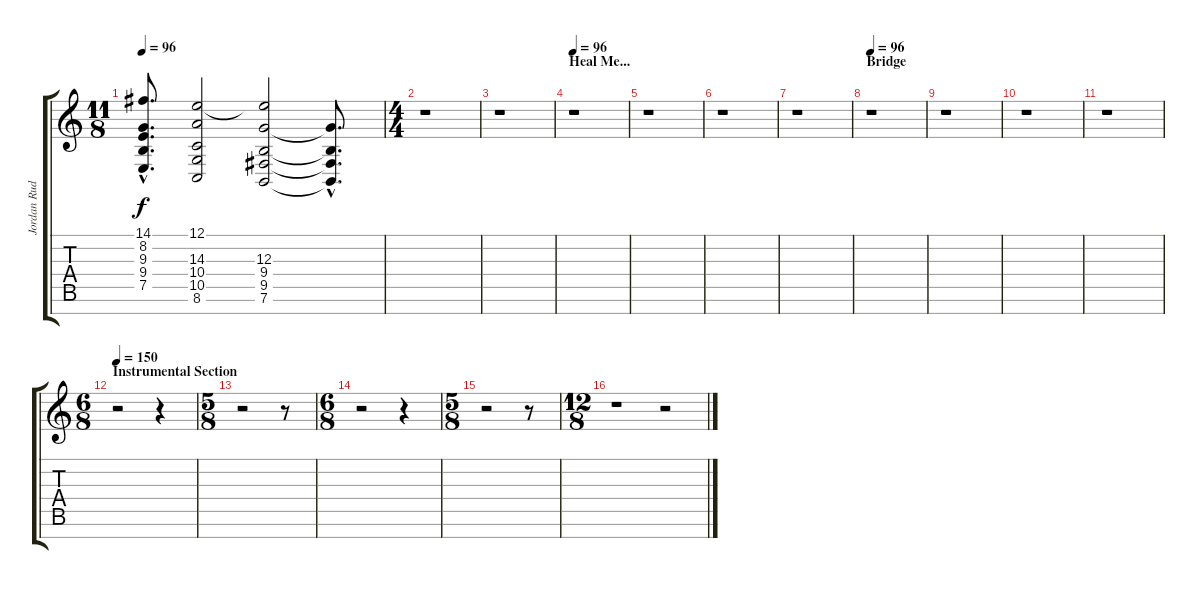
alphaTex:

\track ("Jordan Rudess" "Jordan Rud") {instrument synthstrings1}
\staff {score tabs}
\tuning (E4 B3 G3 D3 A2 E2 B1) {hide}
\ts (11 8)
\tempo 96
\clef g2
\ks c
(14.1{hac t} 8.2{hac t} 9.3{hac t} 9.4{hac t} 7.5{hac t}).8{d dy f} (12.1 14.3 10.4 10.5 8.6).2 (12.1{t} 12.3 9.4 9.5 7.6).2 (12.3{hac t} 9.4{hac t} 9.5{hac t} 7.6{hac t}).8{d} |
\ts (4 4)
r.1 |
r.1 |
\section ("" "Heal Me...")
\tempo 96
r.1 |
r.1 |
r.1 |
r.1 |
\section ("" "Bridge")
\tempo 96
r.1 |
r.1 |
r.1 |
r.1 |
\ts (6 8)
\section ("" "Instrumental Section")
\tempo 150
r.2 r.4 |
\ts (5 8)
r.2 r.8 |
\ts (6 8)
r.2 r.4 |
\ts (5 8)
r.2 r.8 |
\ts (12 8)
r.1 r.2
